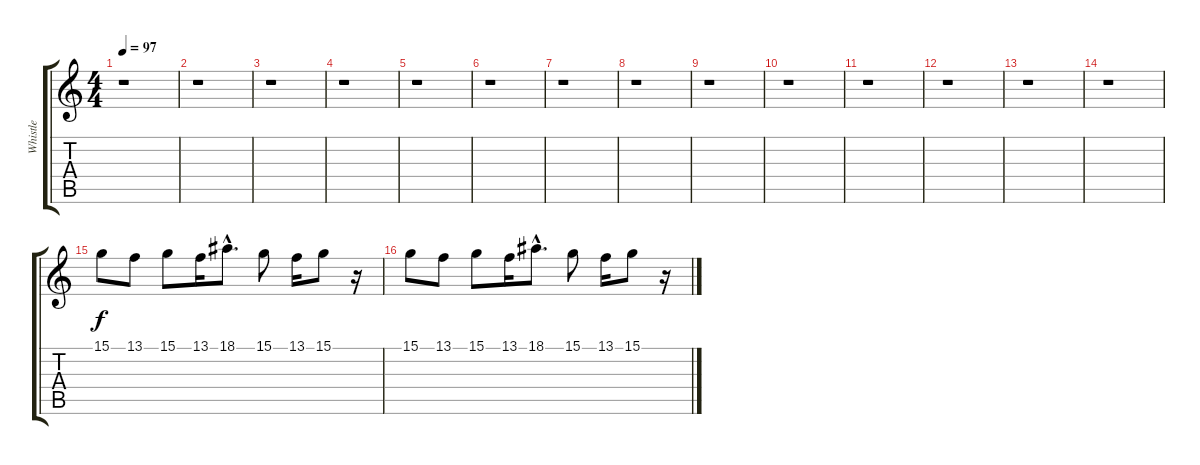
\track ("Whistle" "Whistle") {instrument whistle}
\staff {score tabs}
\tuning (E4 B3 G3 D3 A2 E2) {hide}
\ts (4 4)
\tempo 97
\clef g2
\ks c
r.1{dy f} |
r.1 |
r.1 |
r.1 |
r.1 |
r.1 |
r.1 |
r.1 |
r.1 |
r.1 |
r.1 |
r.1 |
r.1 |
r.1 |
15.1.8 13.1.8 15.1.8 13.1.16 18.1{hac}.8{d} 15.1.8 13.1.16 15.1.8 r.16 |
15.1.8 13.1.8 15.1.8 13.1.16 18.1{hac}.8{d} 15.1.8 13.1.16 15.1.8 r.16
